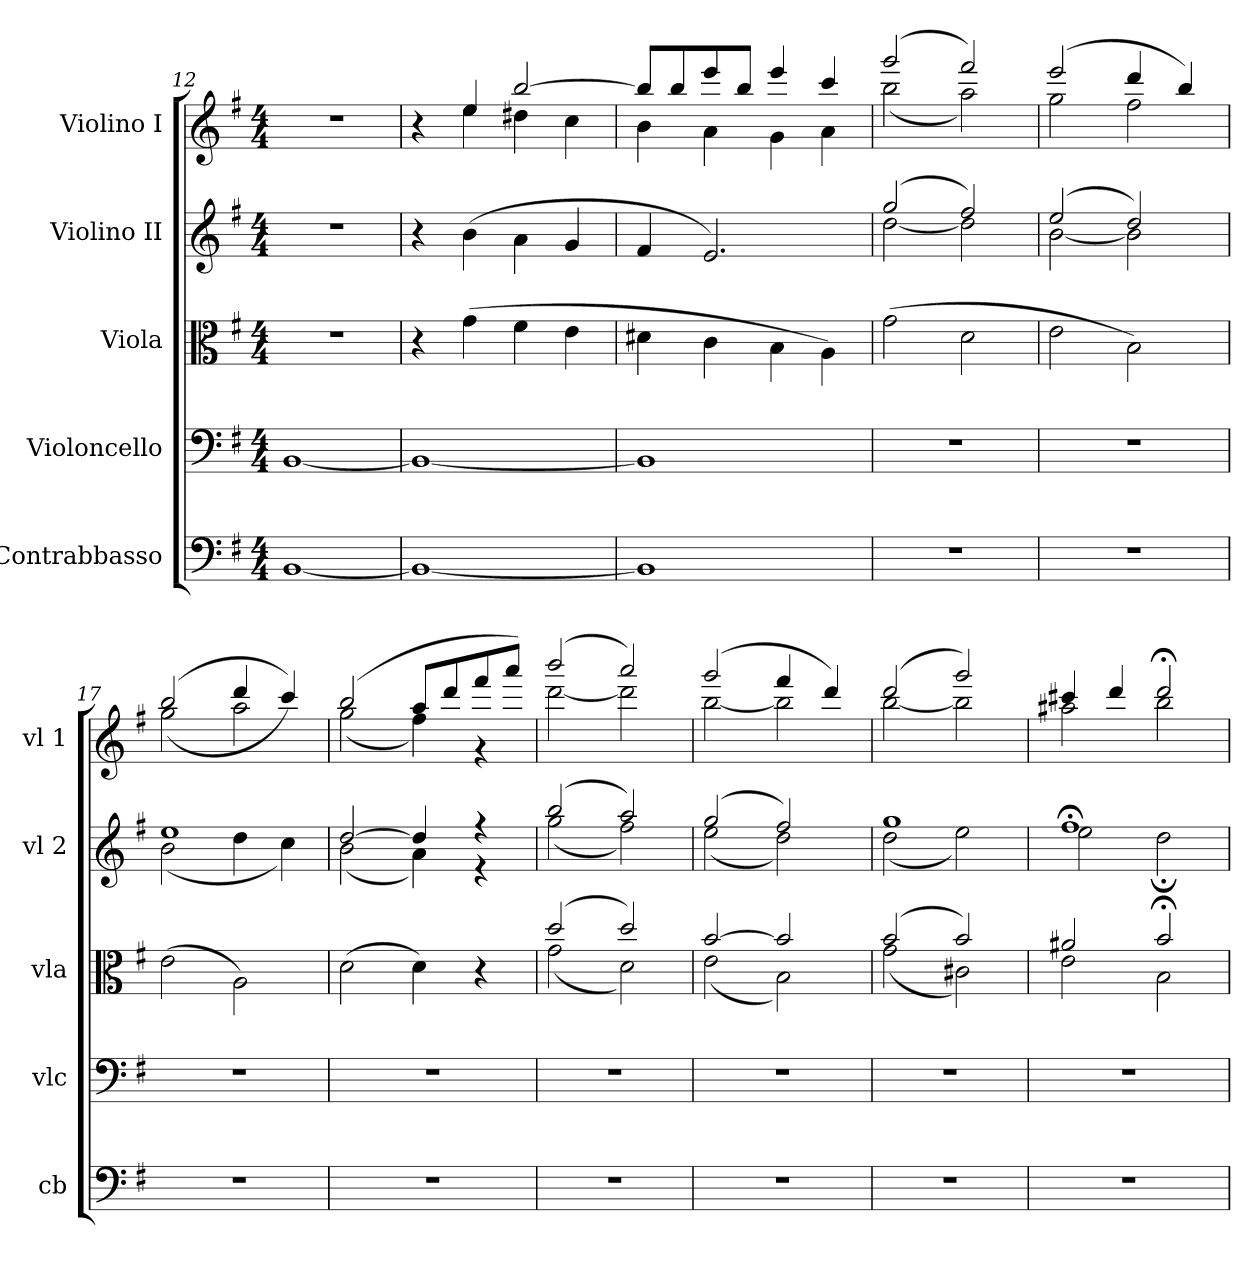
**kern	**kern	**kern	**kern	**kern
*part5	*part4	*part3	*part2	*part1
*staff5	*staff4	*staff3	*staff2	*staff1
*I"Contrabbasso	*I"Violoncello	*I"Viola	*I"Violino II	*I"Violino I
*I'cb	*I'vlc	*I'vla	*I'vl 2	*I'vl 1
*clefF4	*clefF4	*clefC3	*clefG2	*clefG2
*k[f#]	*k[f#]	*k[f#]	*k[f#]	*k[f#]
*G:	*G:	*G:	*G:	*G:
*M4/4	*M4/4	*M4/4	*M4/4	*M4/4
=12	=12	=12	=12	=12
[>1BB	[>1BB	1r	1r	1r
=13	=13	=13	=13	=13
*	*	*	*	*^
1BB_	1BB_	4r	4r	4r	4ryy
.	.	(>4g\	(>4b\	4ee/	4ee\
.	.	4f#\	4a\	[2bb/	4dd#X\
.	.	4e\	4g/	.	4cc\
=14	=14	=14	=14	=14	=14
1BB]	1BB]	4d#X\	4f#/	8bb/L]	4b\
.	.	.	.	8bb/	.
.	.	4c\	2.e/)	8eee/	4a\
.	.	.	.	8bb/J	.
.	.	4B\	.	4eee/	4g\
.	.	4A\)	.	4ccc/	4a\
=15	=15	=15	=15	=15	=15
*	*	*	*^	*	*
1r	1r	(>2g\	(>2gg/	[2dd\	(>2ggg/	(<2bb\
.	.	2d\	2ff#/)	2dd\]	2fff#/)	2aa\)
=16	=16	=16	=16	=16	=16	=16
1r	1r	2e\	(>2ee/	[2b\	(>2eee/	2gg\
.	.	2B\)	2dd/)	2b\]	4ddd/	2ff#\
.	.	.	.	.	4bb/)	.
=17	=17	=17	=17	=17	=17	=17
1r	1r	(>2e\	1ee	(>2b\	(>2bb/	(<2gg\
.	.	2A\)	.	4dd\	4ddd/	2aa\
.	.	.	.	4cc\)	4ccc/))	.
=18	=18	=18	=18	=18	=18	=18
1r	1r	(>2d\	[2dd/	(2b\	(>2bb/	(<2gg\
.	.	4d\)	4dd/]	4a\)	8aa/L	4ff#\)
.	.	.	.	.	8ddd/	.
.	.	4r	4rff	4r	8fff#/	4r
.	.	.	.	.	8aaa/J)	.
=19	=19	=19	=19	=19	=19	=19
*	*	*^	*	*	*	*
1r	1r	(>2dd/	(<2g\	(>2bb/	(<2gg\	(>2bbb/	[2ddd\
.	.	2dd/)	2d\)	2aa/)	2ff#\)	2aaa/)	2ddd\]
=20	=20	=20	=20	=20	=20	=20	=20
1r	1r	[2b/	(<2e\	(>2gg/	(<2ee\	(>2ggg/	[2bb\
.	.	2b/]	2B\)	2ff#/)	2dd\)	4fff#/	2bb\]
.	.	.	.	.	.	4ddd/)	.
=21	=21	=21	=21	=21	=21	=21	=21
1r	1r	(>2b/	(<2g\	1gg	(<2dd\	(>2ddd/	[2bb\
.	.	2b/)	2c#X\)	.	2ee\)	2ggg/)	2bb\]
=22	=22	=22	=22	=22	=22	=22	=22
1r	1r	2a#X/	2e\	1ff#;<	2ee\	4ccc#X/	2aa#X\
.	.	.	.	.	.	4ddd/	.
.	.	2b;</	2B\	.	2dd;<\	2ddd;</	2bb\
*	*	*v	*v	*	*	*v	*v
*	*	*	*v	*v	*
=	=	=	=	=
*-	*-	*-	*-	*-
